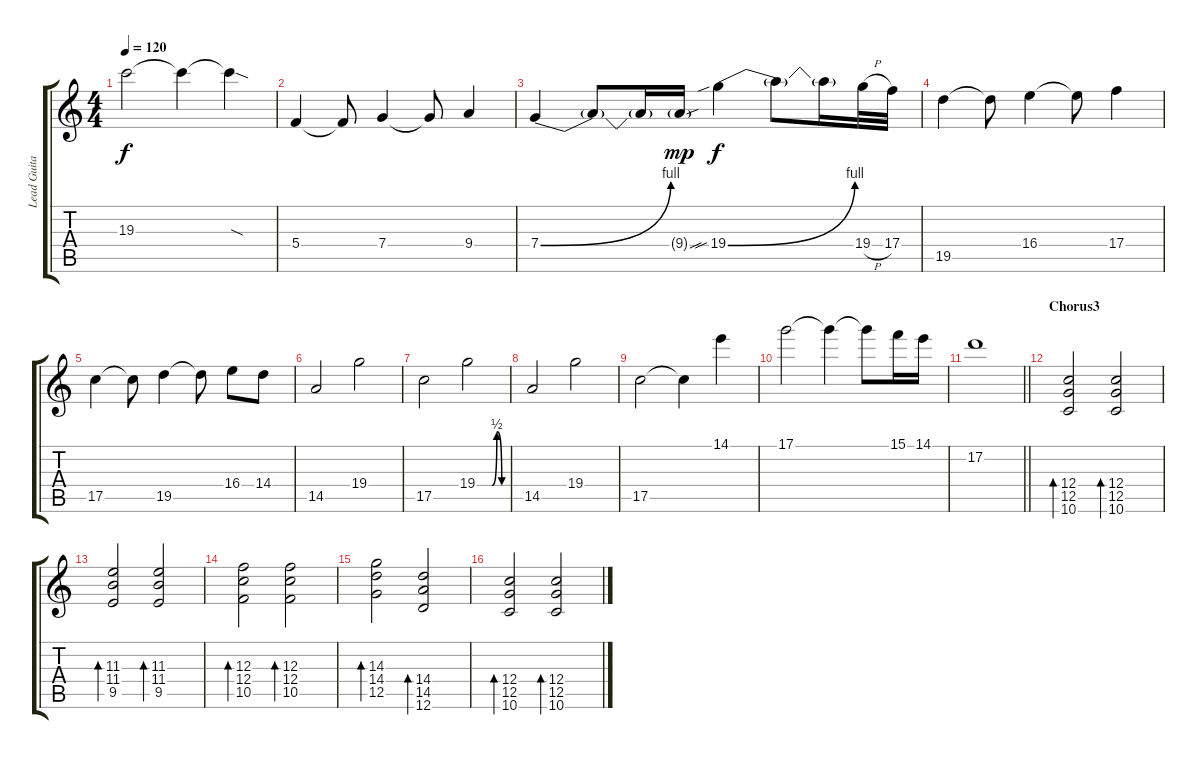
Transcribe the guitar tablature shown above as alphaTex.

\track ("Lead Guitar" "Lead Guita") {instrument distortionguitar}
\staff {score tabs}
\tuning (D4 A3 F3 C3 G2 D2) {hide}
\ts (4 4)
\tempo 120
\clef g2
\ks c
19.3.2{dy f} 19.3{t}.4 19.3{sod t}.4 |
5.4.4 5.4{t}.8 7.4.4 7.4{t}.8 9.4.4 |
7.4{be (bend 0 0 60 4)}.4 7.4{t}.8 7.4{t}.16 9.4{sou g}.16{dy mp} 19.4{be (bend 0 0 60 4) sib}.4{dy f} 19.4{t}.8 19.4{t}.16 19.4{h}.32 17.4.32 |
19.5.4 19.5{t}.8 16.4.4 16.4{t}.8 17.4.4 |
17.5.4 17.5{t}.8 19.5.4 19.5{t}.8 16.4.8 14.4.8 |
14.5.2 19.4.2 |
17.5.2 19.4{be (custom 0 0 30 0 40 2 50 0 60 0)}.2 |
14.5.2 19.4.2 |
17.5.2 17.5{t}.4 14.1.4 |
17.1.2 17.1{t}.4 17.1{t}.8 15.1.16 14.1.16 |
\barLineRight lightlight
17.2.1 |
\section ("" "Chorus3")
(12.4 12.5 10.6).2{bd 60 instrument acousticguitarsteel} (12.4 12.5 10.6).2{bd 60} |
(11.3 11.4 9.5).2{bd 60} (11.3 11.4 9.5).2{bd 60} |
(12.3 12.4 10.5).2{bd 60} (12.3 12.4 10.5).2{bd 60} |
(14.3 14.4 12.5).2{bd 60} (14.4 14.5 12.6).2{bd 60} |
(12.4 12.5 10.6).2{bd 60} (12.4 12.5 10.6).2{bd 60}
